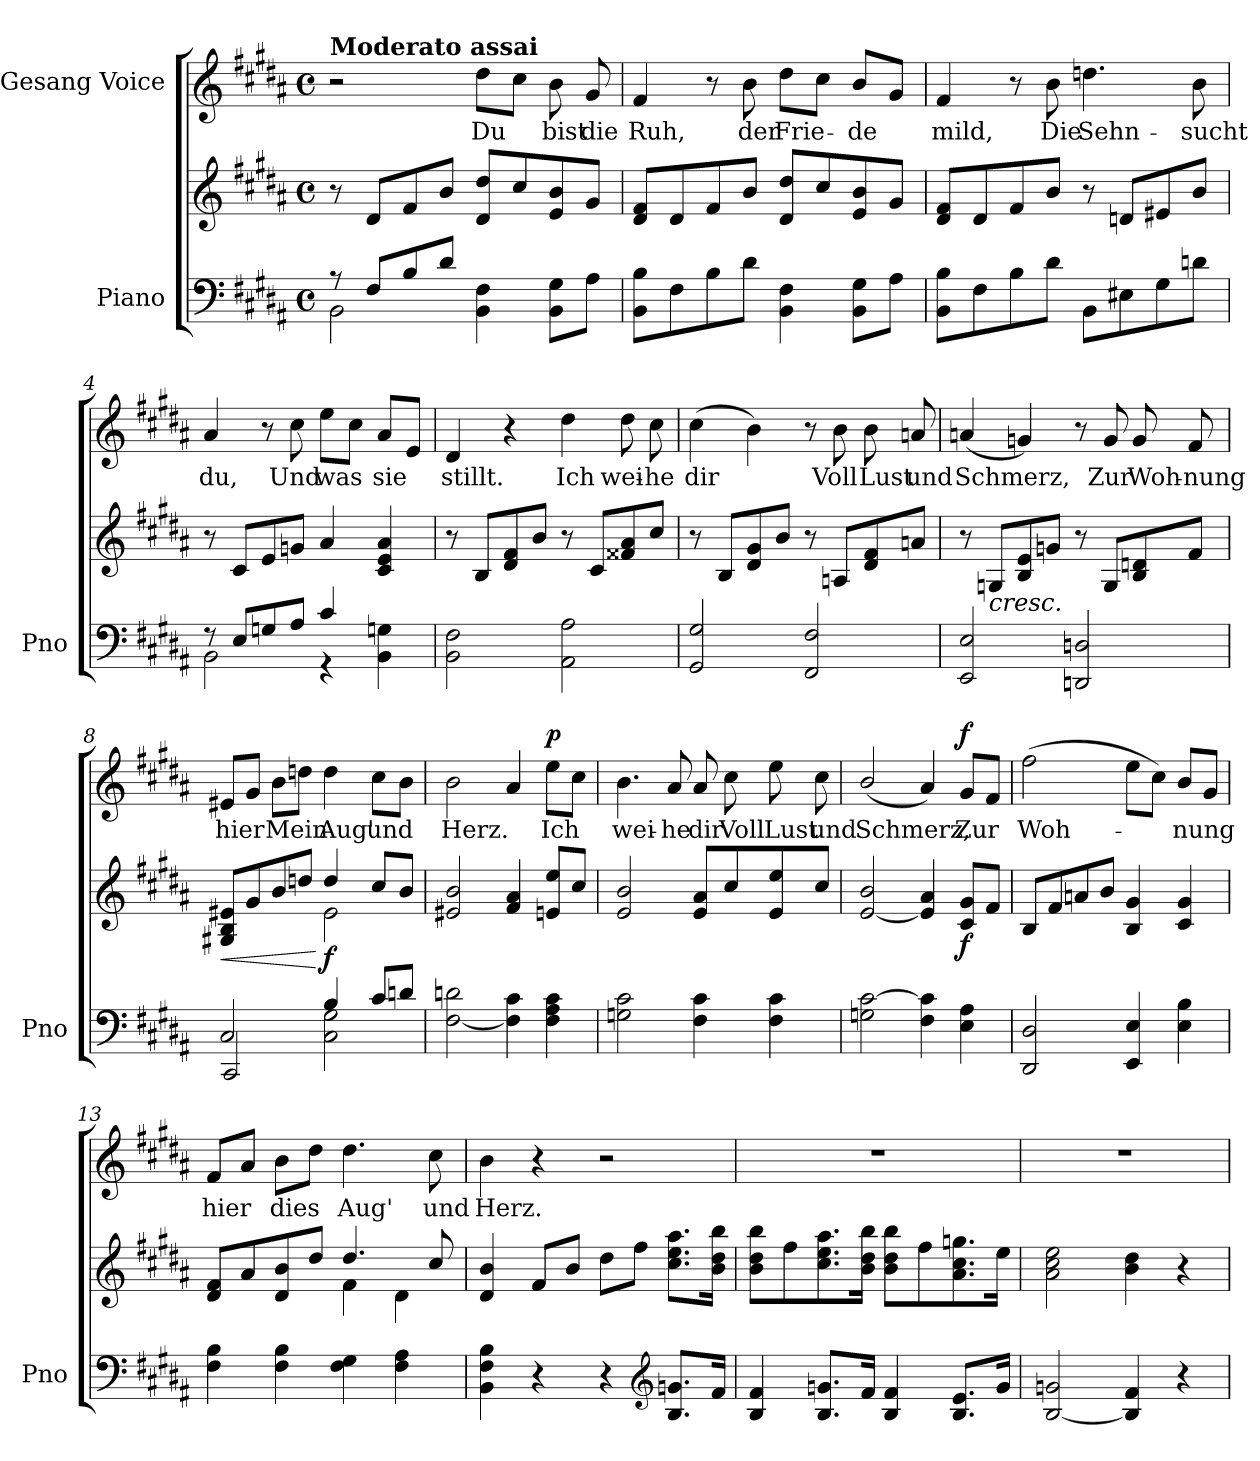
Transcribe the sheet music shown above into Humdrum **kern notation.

**kern	**kern	**dynam	**kern	**text	**dynam
*part2	*part2	*part2	*part1	*part1	*part1
*staff3	*staff2	*staff2/3	*staff1	*staff1	*staff1
*I"Piano	*	*	*I"Gesang Voice	*	*
*I'Pno	*	*	*	*	*
*clefF4	*clefG2	*	*clefG2	*	*
*k[f#c#g#d#a#]	*k[f#c#g#d#a#]	*	*k[f#c#g#d#a#]	*	*
*M4/4	*M4/4	*	*M4/4	*	*
*met(c)	*met(c)	*	*met(c)	*	*
=1	=1	=1	=1	=1	=1
*^	*	*	*	*	*
!	!	!	!	!LO:TX:a:B:t=Moderato assai	!	!
8r	2BB\	8r	.	2r	.	.
8F#/L	.	8d#/L	.	.	.	.
8B/	.	8f#/	.	.	.	.
8d#/J	.	8b/J	.	.	.	.
!	!	!	!	!	!LO:LY:b	!
4BB\ 4F#\	2ryy	8d#/ 8dd#/L	.	8dd#\L	Du	.
.	.	8cc#/	.	8cc#\J	.	.
!	!	!	!	!	!LO:LY:b	!
8BB\ 8G#\L	.	8e/ 8b/	.	8b\	bist	.
!	!	!	!	!	!LO:LY:b	!
8A#\J	.	8g#/J	.	8g#/	die	.
*v	*v	*	*	*	*	*
=2	=2	=2	=2	=2	=2
!	!	!	!	!LO:LY:b	!
8BB\ 8B\L	8d#/ 8f#/L	.	4f#/	Ruh,	.
8F#\	8d#/	.	.	.	.
8B\	8f#/	.	8r	.	.
!	!	!	!	!LO:LY:b	!
8d#\J	8b/J	.	8b\	der	.
!	!	!	!	!LO:LY:b	!
4BB\ 4F#\	8d#/ 8dd#/L	.	8dd#\L	Frie-	.
.	8cc#/	.	8cc#\J	.	.
!	!	!	!	!LO:LY:b	!
8BB\ 8G#\L	8e/ 8b/	.	8b/L	-de	.
8A#\J	8g#/J	.	8g#/J	.	.
=3	=3	=3	=3	=3	=3
!	!	!	!	!LO:LY:b	!
8BB\ 8B\L	8d#/ 8f#/L	.	4f#/	mild,	.
8F#\	8d#/	.	.	.	.
8B\	8f#/	.	8r	.	.
!	!	!	!	!LO:LY:b	!
8d#\J	8b/J	.	8b\	Die	.
!	!	!	!	!LO:LY:b	!
8BB\L	8r	.	4.ddn\	Sehn-	.
8E#X\	8dn/L	.	.	.	.
8G#\	8e#X/	.	.	.	.
!	!	!	!	!LO:LY:b	!
8dn\J	8b/J	.	8b\	-sucht	.
!!LO:LB:g=z
=4	=4	=4	=4	=4	=4
*^	*	*	*	*	*
!	!	!	!	!	!LO:LY:b	!
8r	2BB\	8r	.	4a#/	du,	.
8E/L	.	8c#/L	.	.	.	.
8Gn/	.	8e/	.	8r	.	.
!	!	!	!	!	!LO:LY:b	!
8A#/J	.	8gn/J	.	8cc#\	Und	.
!	!	!	!	!	!LO:LY:b	!
4c#/	4r	4a#/	.	8ee\L	was	.
.	.	.	.	8cc#\J	.	.
!	!	!	!	!	!LO:LY:b	!
4BB\ 4Gn\	4ryy	4c#/ 4e/ 4a#/	.	8a#/L	sie	.
.	.	.	.	8e/J	.	.
*v	*v	*	*	*	*	*
=5	=5	=5	=5	=5	=5
!	!	!	!	!LO:LY:b	!
2BB\ 2F#\	8r	.	4d#/	stillt.	.
.	8B/L	.	.	.	.
.	8d#/ 8f#/	.	4r	.	.
.	8b/J	.	.	.	.
!	!	!	!	!LO:LY:b	!
2AA#\ 2A#\	8r	.	4dd#\	Ich	.
.	8c#/L	.	.	.	.
!	!	!	!	!LO:LY:b	!
.	8f##X/ 8a#/	.	8dd#\	wei-	.
!	!	!	!	!LO:LY:b	!
.	8cc#/J	.	8cc#\	-he	.
=6	=6	=6	=6	=6	=6
!	!	!	!	!LO:LY:b	!
2GG#/ 2G#/	8r	.	(4cc#\	dir	.
.	8B/L	.	.	.	.
.	8d#/ 8g#/	.	4b\)	.	.
.	8b/J	.	.	.	.
2FF#/ 2F#/	8r	.	8r	.	.
!	!	!	!	!LO:LY:b	!
.	8An/L	.	8b\	Voll	.
!	!	!	!	!LO:LY:b	!
.	8d#/ 8f#/	.	8b\	Lust	.
!	!	!	!	!LO:LY:b	!
.	8an/J	.	8an/	und	.
!!LO:LB:g=z
=7	=7	=7	=7	=7	=7
!	!	!	!	!LO:LY:b	!
2EE/ 2E/	8r	.	(4an/	Schmerz,	.
!	!LO:TX:b:i:t=cresc.	!	!	!	!
.	8Gn/L	.	.	.	.
.	8B/ 8e/	.	4gn/)	.	.
.	8gn/J	.	.	.	.
2DDn/ 2Dn/	8r	.	8r	.	.
!	!	!	!	!LO:LY:b	!
.	8G/L	.	8g/	Zur	.
!	!	!	!	!LO:LY:b	!
.	8B/ 8dn/	.	8g/	Woh-	.
!	!	!	!	!LO:LY:b	!
.	8f#/J	.	8f#/	-nung	.
!!LO:LB:g=z
=8	=8	=8	=8	=8	=8
*^	*	*	*	*	*
!	!	!	!LO:HP:b	!	!LO:LY:b	!
*	*	*^	*	*	*	*
2C#/	2CC#/	8G#X/ 8B/ 8e#X/L	2ryy	<	8e#X/L	hier	.
.	.	8g#/	.	.	8g#/J	.	.
!	!	!	!	!	!	!LO:LY:b	!
.	.	8b/	.	.	8b\L	Mein	.
.	.	8ddn/J	.	.	8ddn\J	.	.
!	!	!	!	!LO:DY:n=1:b	!	!LO:LY:b	!
4B/	2C#\ 2G#\	4dd/	2e#\	[ f	4dd\	Aug'	.
!	!	!	!	!	!	!LO:LY:b	!
8c#/L	.	8cc#/L	.	.	8cc#\L	und	.
8dn/J	.	8b/J	.	.	8b\J	.	.
*v	*v	*	*	*	*	*	*
*	*v	*v	*	*	*	*
=9	=9	=9	=9	=9	=9
!	!	!	!	!LO:LY:b	!
[2F#\ 2dn\	2e#X/ 2b/	.	2b\	Herz.	.
4F#\] 4c#\	4f#/ 4a#/	.	4a#/	.	.
!	!	!	!	!LO:LY:b	!LO:DY:a
4F#\ 4A#\ 4c#\	8en/ 8ee/L	.	8ee\L	Ich	p
.	8cc#/J	.	8cc#\J	.	.
=10	=10	=10	=10	=10	=10
!	!	!	!	!LO:LY:b	!
2Gn\ 2c#\	2e/ 2b/	.	4.b\	wei-	.
!	!	!	!	!LO:LY:b	!
.	.	.	8a#/	-he	.
!	!	!	!	!LO:LY:b	!
4F#\ 4c#\	8e/ 8a#/L	.	8a#/	dir	.
!	!	!	!	!LO:LY:b	!
.	8cc#/	.	8cc#\	Voll	.
!	!	!	!	!LO:LY:b	!
4F#\ 4c#\	8e/ 8ee/	.	8ee\	Lust	.
!	!	!	!	!LO:LY:b	!
.	8cc#/J	.	8cc#\	und	.
=11	=11	=11	=11	=11	=11
!	!	!	!	!LO:LY:b	!
2Gn\ [2c#\	[2e/ 2b/	.	(2b/	Schmerz,	.
4F#\ 4c#\]	4e/] 4a#/	.	4a#/)	.	.
!	!	!LO:DY:b	!	!LO:LY:b	!LO:DY:a
4E\ 4A#\	8c#/ 8g#/L	f	8g#/L	Zur	f
.	8f#/J	.	8f#/J	.	.
!!LO:PB:g=z
=12	=12	=12	=12	=12	=12
!	!	!	!	!LO:LY:b	!
2DD#/ 2D#/	8B/L	.	(2ff#\	Woh-	.
.	8f#/	.	.	.	.
.	8an/	.	.	.	.
.	8b/J	.	.	.	.
4EE/ 4E/	4B/ 4g#/	.	8ee\L	.	.
.	.	.	8cc#\J)	.	.
!	!	!	!	!LO:LY:b	!
4E\ 4B\	4c#/ 4g#/	.	8b/L	-nung	.
.	.	.	8g#/J	.	.
=13	=13	=13	=13	=13	=13
*	*^	*	*	*	*
!	!	!	!	!	!LO:LY:b	!
4F#\ 4B\	8d#/ 8f#/L	2ryy	.	8f#/L	-hier	.
.	8a#/	.	.	8a#/J	.	.
!	!	!	!	!	!LO:LY:b	!
4F#\ 4B\	8d#/ 8b/	.	.	8b\L	dies	.
.	8dd#/J	.	.	8dd#\J	.	.
!	!	!	!	!	!LO:LY:b	!
4F#\ 4G#\	4.dd#/	4f#\	.	4.dd#\	Aug'	.
4F#\ 4A#\	.	4d#\	.	.	.	.
!	!	!	!	!	!LO:LY:b	!
.	8cc#/	.	.	8cc#\	und	.
*	*v	*v	*	*	*	*
=14	=14	=14	=14	=14	=14
!	!	!	!	!LO:LY:b	!
4BB\ 4F#\ 4B\	4d#/ 4b/	.	4b\	Herz.	.
4r	8f#/L	.	4r	.	.
.	8b/J	.	.	.	.
4r	8dd#\L	.	2r	.	.
.	8ff#\J	.	.	.	.
*clefG2	*	*	*	*	*
8.B/ 8.gn/L	8.cc#\ 8.ee\ 8.aa#\L	.	.	.	.
16f#/Jk	16b\ 16dd#\ 16bb\Jk	.	.	.	.
=15	=15	=15	=15	=15	=15
4B/ 4f#/	8b\ 8dd#\ 8bb\L	.	1r	.	.
.	8ff#\	.	.	.	.
8.B/ 8.gn/L	8.cc#\ 8.ee\ 8.aa#\	.	.	.	.
16f#/Jk	16b\ 16dd#\ 16bb\Jk	.	.	.	.
4B/ 4f#/	8b\ 8dd#\ 8bb\L	.	.	.	.
.	8ff#\	.	.	.	.
8.B/ 8.e/L	8.a#\ 8.cc#\ 8.ggn\	.	.	.	.
16g/Jk	16ee\Jk	.	.	.	.
!!LO:PB:g=z
=16	=16	=16	=16	=16	=16
[2B/ 2gn/	2a#\ 2cc#\ 2ee\	.	1r	.	.
4B/] 4f#/	4b\ 4dd#\	.	.	.	.
4r	4r	.	.	.	.
=	=	=	=	=	=
*-	*-	*-	*-	*-	*-
